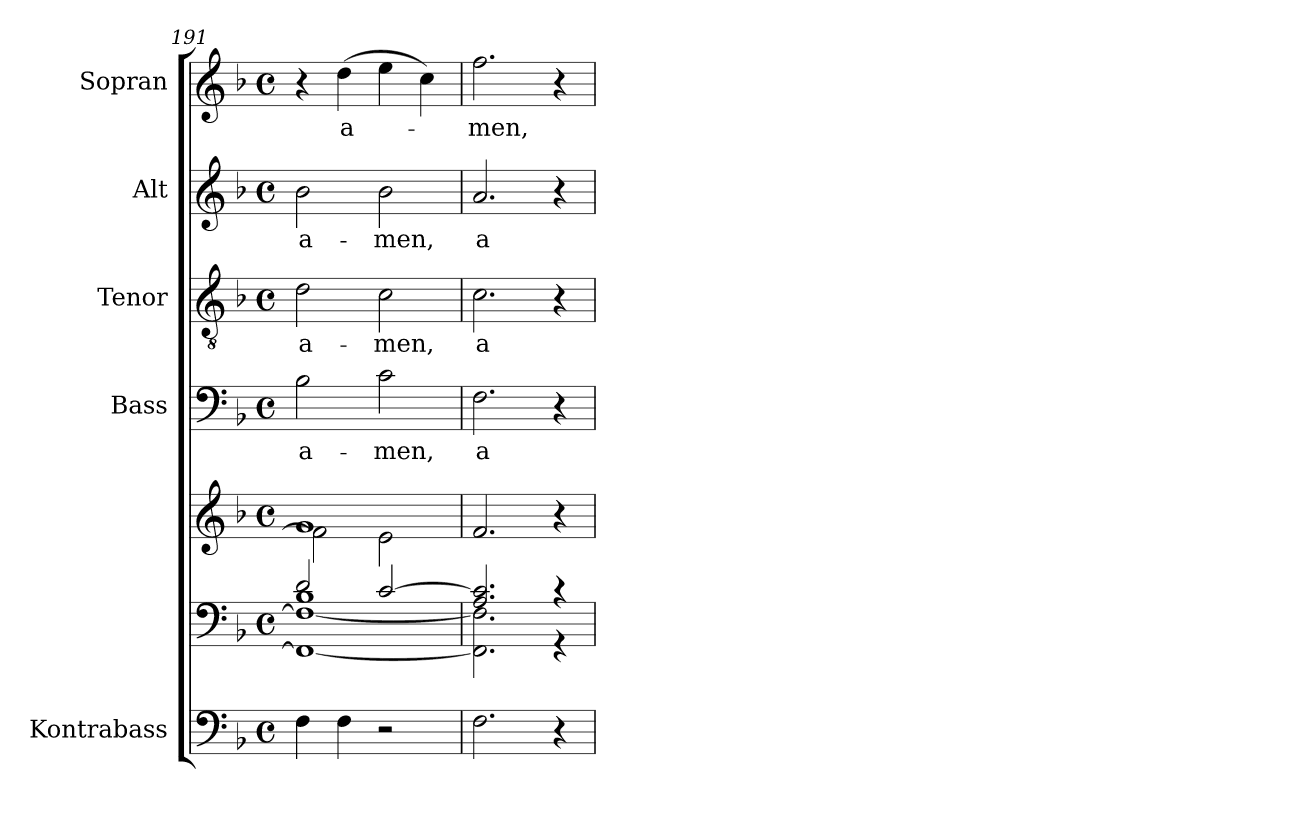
**kern	**kern	**kern	**kern	**text	**kern	**text	**kern	**text	**kern	**text
*part6	*part5	*part5	*part4	*part4	*part3	*part3	*part2	*part2	*part1	*part1
*staff7	*staff6	*staff5	*staff4	*staff4	*staff3	*staff3	*staff2	*staff2	*staff1	*staff1
*I"Kontrabass	*	*	*I"Bass	*	*I"Tenor	*	*I"Alt	*	*I"Sopran	*
*I'Kb.	*	*	*I'B.	*	*I'T.	*	*I'A.	*	*I'S.	*
!!LO:LB:g=z
*clefF4	*clefF4	*clefG2	*clefF4	*	*clefGv2	*	*clefG2	*	*clefG2	*
*ITrd7c12	*	*	*	*	*	*	*	*	*	*
*k[b-]	*k[b-]	*k[b-]	*k[b-]	*	*k[b-]	*	*k[b-]	*	*k[b-]	*
*F:	*F:	*F:	*F:	*	*F:	*	*F:	*	*F:	*
*M4/4	*M4/4	*M4/4	*M4/4	*	*M4/4	*	*M4/4	*	*M4/4	*
*met(c)	*met(c)	*met(c)	*met(c)	*	*met(c)	*	*met(c)	*	*met(c)	*
=191	=191	=191	=191	=191	=191	=191	=191	=191	=191	=191
*	*^	*^	*	*	*	*	*	*	*	*
!	!	!	!	!	!	!LO:LY:b	!	!LO:LY:b	!	!LO:LY:b	!	!
4FF\	2d/	1FF_ 1F_ 1B-	1g	2f\]	2B-\	a-	2d\	a-	2b-\	a-	4r	.
!	!	!	!	!	!	!	!	!	!	!	!	!LO:LY:b
4FF\	.	.	.	.	.	.	.	.	.	.	(>4dd\	a-
!	!	!	!	!	!	!LO:LY:b	!	!LO:LY:b	!	!LO:LY:b	!	!
2r	[>2c/	.	.	2e\	2c\	-men,	2c\	-men,	2b-\	-men,	4ee\	.
.	.	.	.	.	.	.	.	.	.	.	4cc\)	.
*	*	*	*v	*v	*	*	*	*	*	*	*	*
=192	=192	=192	=192	=192	=192	=192	=192	=192	=192	=192	=192
!	!	!	!	!	!LO:LY:b	!	!LO:LY:b	!	!LO:LY:b	!	!LO:LY:b
2.FF\	2.A/ 2.c/]	2.FF\] 2.F\]	2.f/	2.F\	a-	2.c\	a-	2.a/	a-	2.ff\	-men,
4r	4r	4r	4r	4r	.	4r	.	4r	.	4r	.
*	*v	*v	*	*	*	*	*	*	*	*	*
=	=	=	=	=	=	=	=	=	=	=
*-	*-	*-	*-	*-	*-	*-	*-	*-	*-	*-
